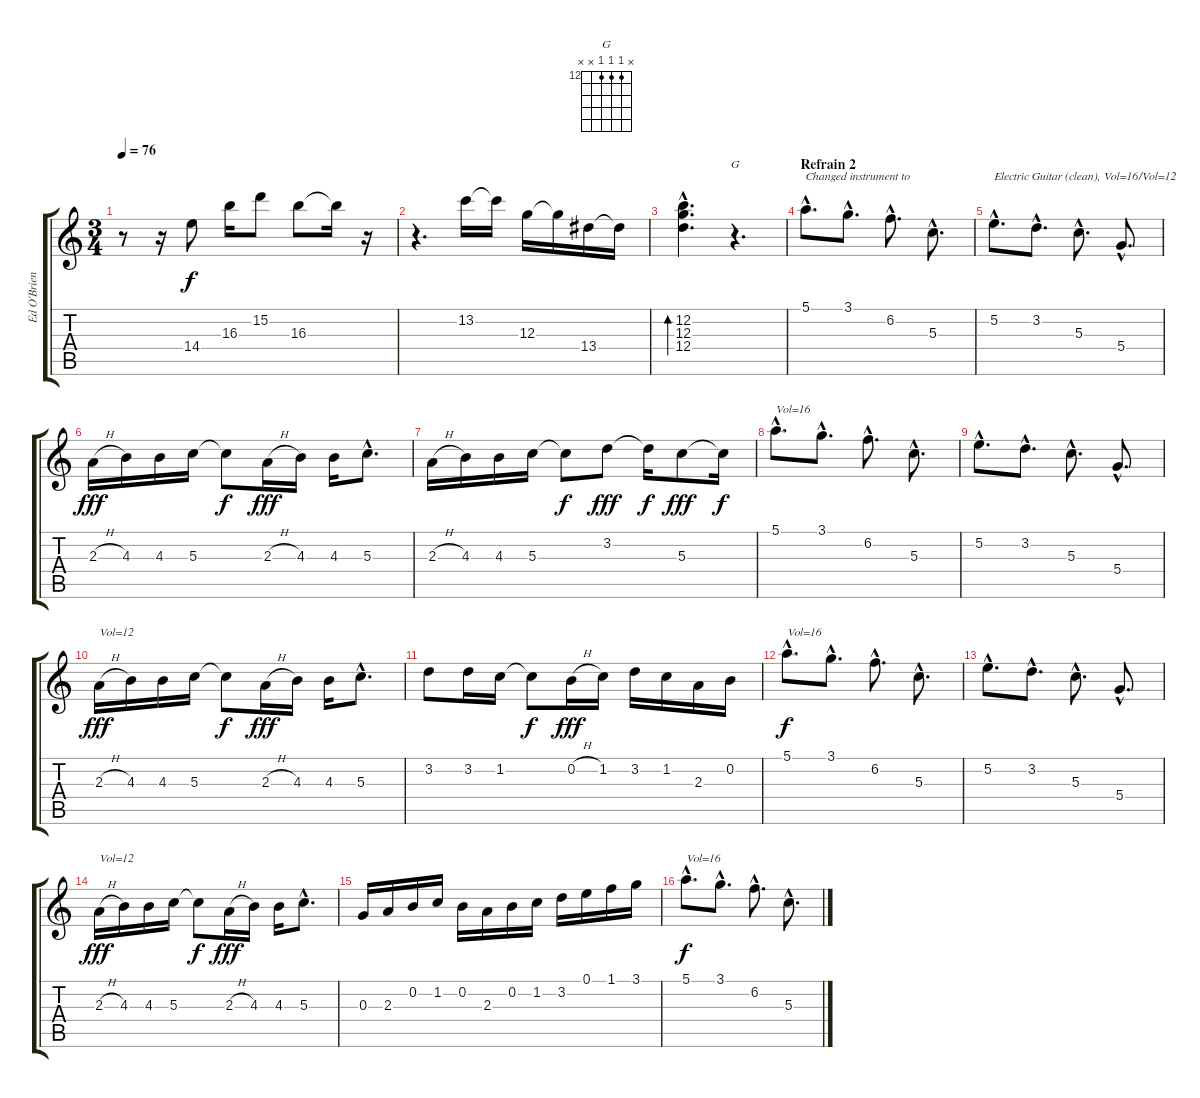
\track ("Ed O'Brien (right)" "Ed O'Brien") {instrument electricguitarjazz}
\staff {score tabs}
\tuning (E4 B3 G3 D3 A2 E2) {hide}
\chord ("G" x 12 12 12 x x) {firstfret 12}
\ts (3 4)
\tempo 76
\clef g2
\ks c
r.8{dy f} r.16 14.4.8 16.3.16 15.2.8 16.3.8 16.3{t}.16 r.16 |
r.4{d} 13.2.16 13.2{t}.16 12.3.16 12.3{t}.16 13.4.16 13.4{t}.16 |
(12.2{hac} 12.3{hac} 12.4{hac}).4{d bd 120} r.4{d ch "G"} |
\section ("" "Refrain 2")
5.1{hac}.8{d txt "Changed instrument to " volume 16 instrument electricguitarclean} 3.1{hac}.8{d} 6.2{hac}.8{d} 5.3{hac}.8{d} |
5.2{hac}.8{d txt "Electric Guitar (clean), Vol=16/Vol=12"} 3.2{hac}.8{d} 5.3{hac}.8{d} 5.4{hac}.8{d} |
2.3{h}.16{dy fff volume 12} 4.3.16 4.3.16 5.3.16 5.3{t}.8{dy f} 2.3{h}.16{dy fff} 4.3.16 4.3.16 5.3{hac}.8{d} |
2.3{h}.16 4.3.16 4.3.16 5.3.16 5.3{t}.8{dy f} 3.2.8{dy fff} 3.2{t}.16{dy f} 5.3.8{dy fff} 5.3{t}.16{dy f} |
5.1{hac}.8{d txt "Vol=16" volume 16} 3.1{hac}.8{d} 6.2{hac}.8{d} 5.3{hac}.8{d} |
5.2{hac}.8{d} 3.2{hac}.8{d} 5.3{hac}.8{d} 5.4{hac}.8{d} |
2.3{h}.16{txt "Vol=12" dy fff volume 12} 4.3.16 4.3.16 5.3.16 5.3{t}.8{dy f} 2.3{h}.16{dy fff} 4.3.16 4.3.16 5.3{hac}.8{d} |
3.2.8 3.2.16 1.2.16 1.2{t}.8{dy f} 0.2{h}.16{dy fff} 1.2.16 3.2.16 1.2.16 2.3.16 0.2.16 |
5.1{hac}.8{d txt "Vol=16" dy f volume 16} 3.1{hac}.8{d} 6.2{hac}.8{d} 5.3{hac}.8{d} |
5.2{hac}.8{d} 3.2{hac}.8{d} 5.3{hac}.8{d} 5.4{hac}.8{d} |
2.3{h}.16{txt "Vol=12" dy fff volume 12} 4.3.16 4.3.16 5.3.16 5.3{t}.8{dy f} 2.3{h}.16{dy fff} 4.3.16 4.3.16 5.3{hac}.8{d} |
0.3.16 2.3.16 0.2.16 1.2.16 0.2.16 2.3.16 0.2.16 1.2.16 3.2.16 0.1.16 1.1.16 3.1.16 |
5.1{hac}.8{d txt "Vol=16" dy f volume 16} 3.1{hac}.8{d} 6.2{hac}.8{d} 5.3{hac}.8{d}
